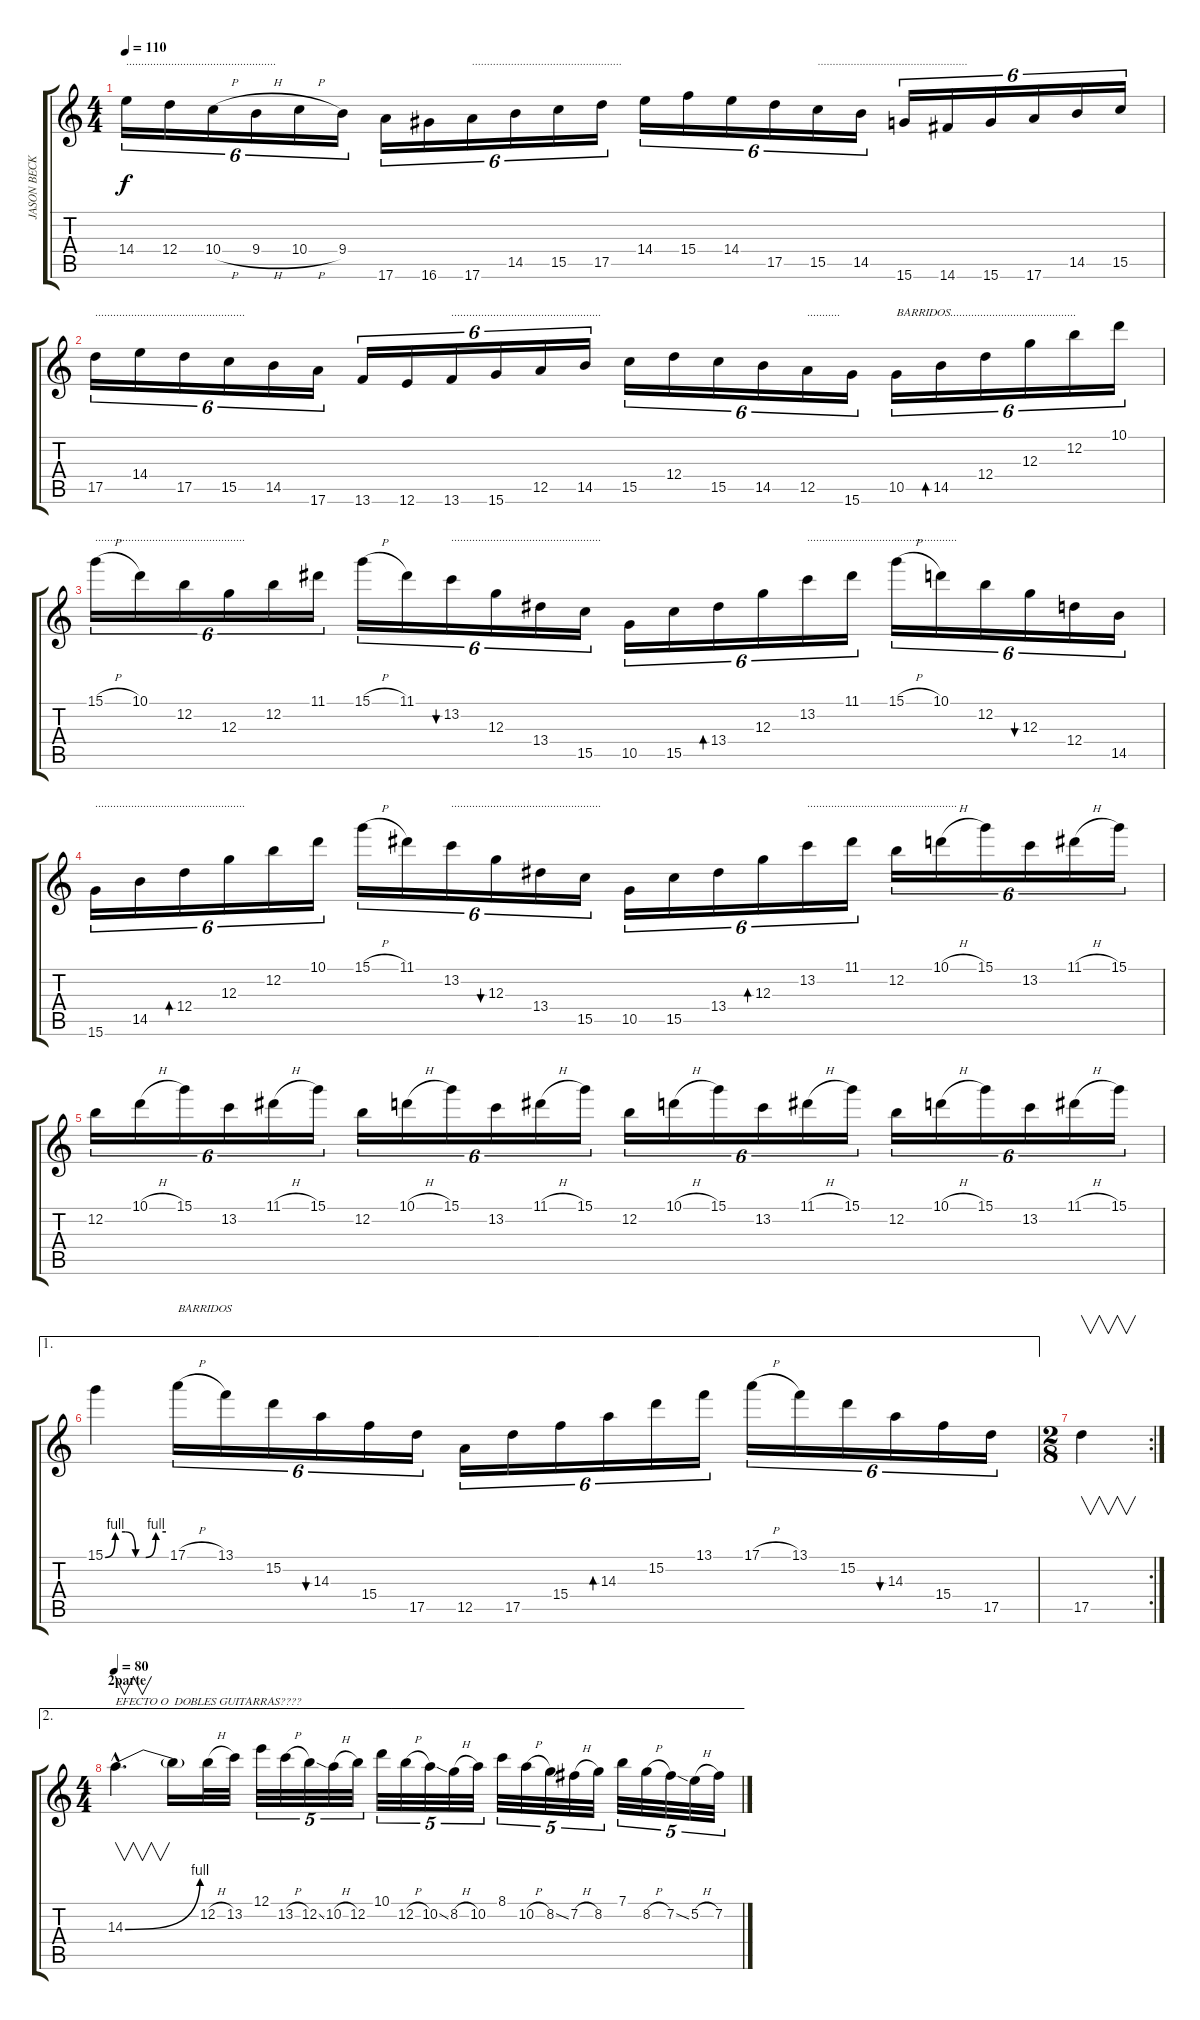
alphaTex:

\track ("JASON BECKER" "JASON BECK") {instrument distortionguitar}
\staff {score tabs}
\tuning (E4 B3 G3 D3 A2 E2) {hide}
\ts (4 4)
\tempo 110
\clef g2
\ks c
14.4.16{tu (6 4) txt ".................................................." dy f} 12.4.16{tu (6 4)} 10.4{h}.16{tu (6 4)} 9.4{h}.16{tu (6 4)} 10.4{h}.16{tu (6 4)} 9.4.16{tu (6 4)} 17.6.16{tu (6 4)} 16.6.16{tu (6 4)} 17.6.16{tu (6 4) txt ".................................................."} 14.5.16{tu (6 4)} 15.5.16{tu (6 4)} 17.5.16{tu (6 4)} 14.4.16{tu (6 4)} 15.4.16{tu (6 4)} 14.4.16{tu (6 4)} 17.5.16{tu (6 4)} 15.5.16{tu (6 4) txt ".................................................."} 14.5.16{tu (6 4)} 15.6.16{tu (6 4)} 14.6.16{tu (6 4)} 15.6.16{tu (6 4)} 17.6.16{tu (6 4)} 14.5.16{tu (6 4)} 15.5.16{tu (6 4)} |
17.5.16{tu (6 4) txt ".................................................."} 14.4.16{tu (6 4)} 17.5.16{tu (6 4)} 15.5.16{tu (6 4)} 14.5.16{tu (6 4)} 17.6.16{tu (6 4)} 13.6.16{tu (6 4)} 12.6.16{tu (6 4)} 13.6.16{tu (6 4) txt ".................................................."} 15.6.16{tu (6 4)} 12.5.16{tu (6 4)} 14.5.16{tu (6 4)} 15.5.16{tu (6 4)} 12.4.16{tu (6 4)} 15.5.16{tu (6 4)} 14.5.16{tu (6 4)} 12.5.16{tu (6 4) txt "..........."} 15.6.16{tu (6 4)} 10.5.16{tu (6 4) txt "BARRIDOS.........................................."} 14.5.16{tu (6 4) bd 480} 12.4.16{tu (6 4)} 12.3.16{tu (6 4)} 12.2.16{tu (6 4)} 10.1.16{tu (6 4)} |
15.1{h}.16{tu (6 4) txt ".................................................."} 10.1.16{tu (6 4)} 12.2.16{tu (6 4)} 12.3.16{tu (6 4)} 12.2.16{tu (6 4)} 11.1.16{tu (6 4)} 15.1{h}.16{tu (6 4)} 11.1.16{tu (6 4)} 13.2.16{tu (6 4) bu 120 txt ".................................................."} 12.3.16{tu (6 4)} 13.4.16{tu (6 4)} 15.5.16{tu (6 4)} 10.5.16{tu (6 4)} 15.5.16{tu (6 4)} 13.4.16{tu (6 4) bd 120} 12.3.16{tu (6 4)} 13.2.16{tu (6 4) txt ".................................................."} 11.1.16{tu (6 4)} 15.1{h}.16{tu (6 4)} 10.1.16{tu (6 4)} 12.2.16{tu (6 4)} 12.3.16{tu (6 4) bu 120} 12.4.16{tu (6 4)} 14.5.16{tu (6 4)} |
15.6.16{tu (6 4) txt ".................................................."} 14.5.16{tu (6 4)} 12.4.16{tu (6 4) bd 120} 12.3.16{tu (6 4)} 12.2.16{tu (6 4)} 10.1.16{tu (6 4)} 15.1{h}.16{tu (6 4)} 11.1.16{tu (6 4)} 13.2.16{tu (6 4) txt ".................................................."} 12.3.16{tu (6 4) bu 120} 13.4.16{tu (6 4)} 15.5.16{tu (6 4)} 10.5.16{tu (6 4)} 15.5.16{tu (6 4)} 13.4.16{tu (6 4)} 12.3.16{tu (6 4) bd 120} 13.2.16{tu (6 4) txt ".................................................."} 11.1.16{tu (6 4)} 12.2.16{tu (6 4)} 10.1{h}.16{tu (6 4)} 15.1.16{tu (6 4)} 13.2.16{tu (6 4)} 11.1{h}.16{tu (6 4)} 15.1.16{tu (6 4)} |
12.2.16{tu (6 4)} 10.1{h}.16{tu (6 4)} 15.1.16{tu (6 4)} 13.2.16{tu (6 4)} 11.1{h}.16{tu (6 4)} 15.1.16{tu (6 4)} 12.2.16{tu (6 4)} 10.1{h}.16{tu (6 4)} 15.1.16{tu (6 4)} 13.2.16{tu (6 4)} 11.1{h}.16{tu (6 4)} 15.1.16{tu (6 4)} 12.2.16{tu (6 4)} 10.1{h}.16{tu (6 4)} 15.1.16{tu (6 4)} 13.2.16{tu (6 4)} 11.1{h}.16{tu (6 4)} 15.1.16{tu (6 4)} 12.2.16{tu (6 4)} 10.1{h}.16{tu (6 4)} 15.1.16{tu (6 4)} 13.2.16{tu (6 4)} 11.1{h}.16{tu (6 4)} 15.1.16{tu (6 4)} |
\ae 1
15.1{be (custom 0 0 10 4 20 4 30 0 40 0 50 4 60 4)}.4 17.1{h}.16{tu (6 4) txt "BARRIDOS"} 13.1.16{tu (6 4)} 15.2.16{tu (6 4)} 14.3.16{tu (6 4) bu 120} 15.4.16{tu (6 4)} 17.5.16{tu (6 4)} 12.5.16{tu (6 4)} 17.5.16{tu (6 4)} 15.4.16{tu (6 4)} 14.3.16{tu (6 4) bd 120} 15.2.16{tu (6 4)} 13.1.16{tu (6 4)} 17.1{h}.16{tu (6 4)} 13.1.16{tu (6 4)} 15.2.16{tu (6 4)} 14.3.16{tu (6 4) bu 120} 15.4.16{tu (6 4)} 17.5.16{tu (6 4)} |
\rc 2
\ts (2 8)
17.5.4{v} |
\ae 2
\ts (4 4)
\section ("" "2parte")
\tempo 80
14.3{be (bend 0 0 60 4) hac}.4{v d txt "EFECTO O  DOBLES GUITARRAS????"} 14.3{t}.16 12.2{h}.32 13.2.32 12.1.32{tu (5 4)} 13.2{h}.32{tu (5 4)} 12.2{ss}.32{tu (5 4)} 10.2{h}.32{tu (5 4)} 12.2.32{tu (5 4)} 10.1.32{tu (5 4)} 12.2{h}.32{tu (5 4)} 10.2{ss}.32{tu (5 4)} 8.2{h}.32{tu (5 4)} 10.2.32{tu (5 4)} 8.1.32{tu (5 4)} 10.2{h}.32{tu (5 4)} 8.2{ss}.32{tu (5 4)} 7.2{h}.32{tu (5 4)} 8.2.32{tu (5 4)} 7.1.32{tu (5 4)} 8.2{h}.32{tu (5 4)} 7.2{ss}.32{tu (5 4)} 5.2{h}.32{tu (5 4)} 7.2.32{tu (5 4)}
